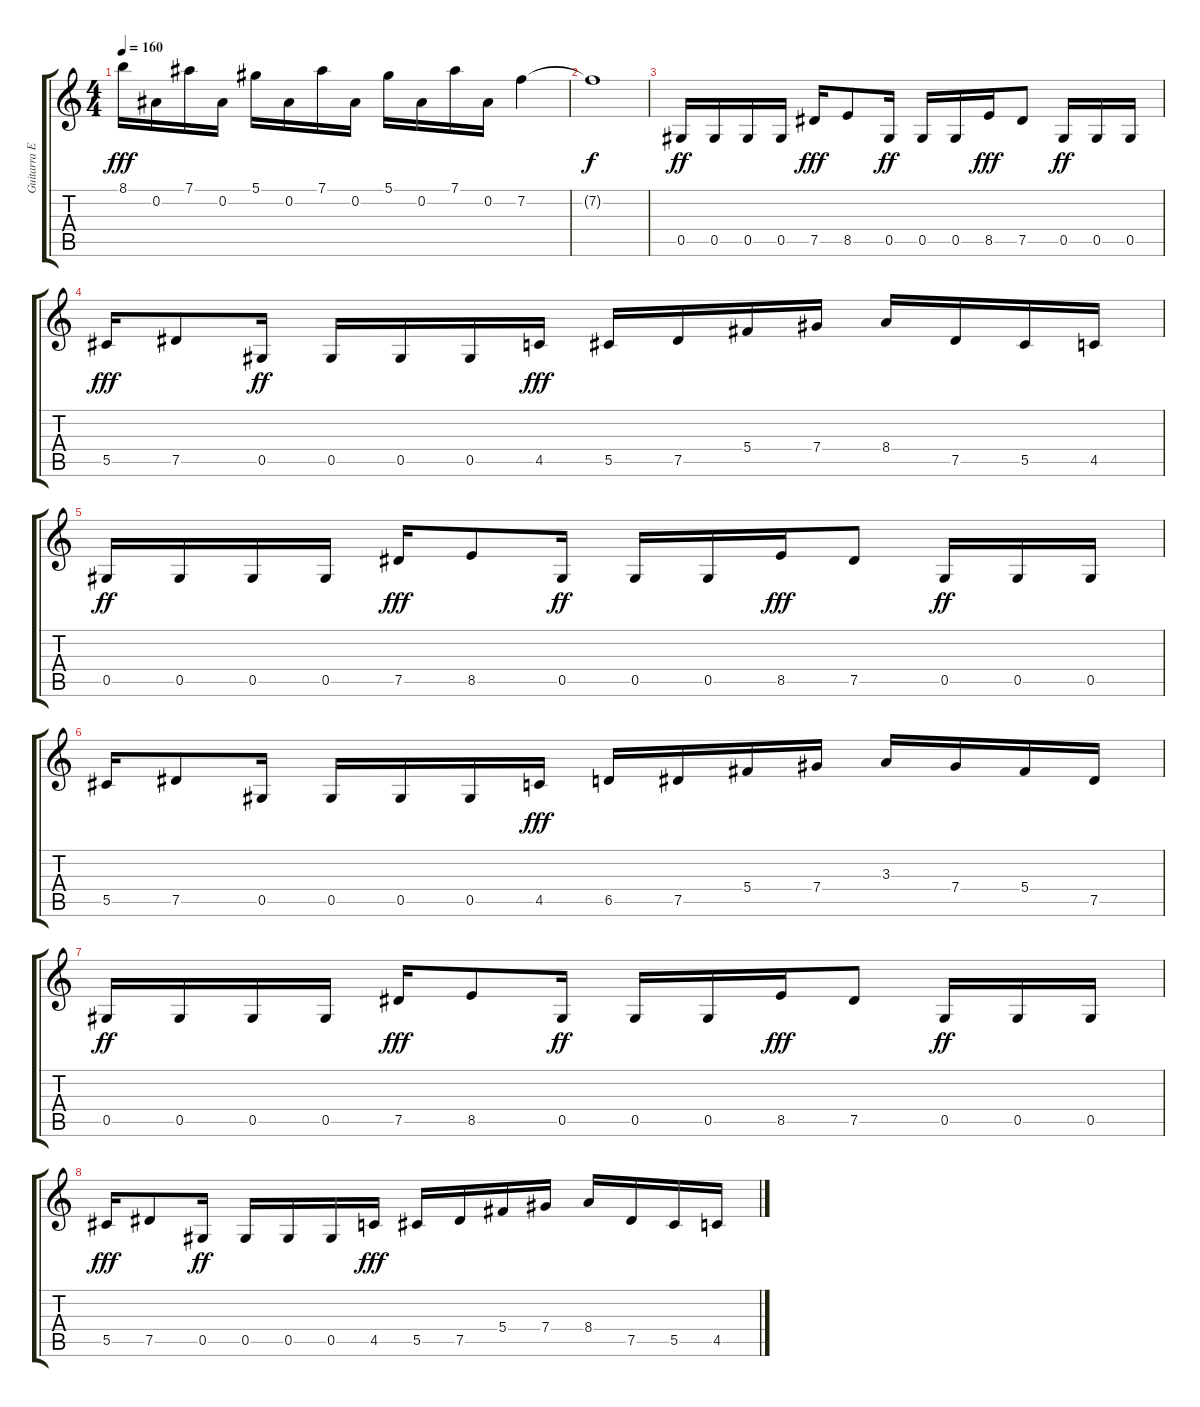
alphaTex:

\track ("Guitarra Eb solo" "Guitarra E") {instrument overdrivenguitar}
\staff {score tabs}
\tuning (Eb4 Bb3 Gb3 Db3 Ab2 Eb2) {hide}
\ts (4 4)
\tempo 160
\clef g2
\ks c
8.1.16{dy fff} 0.2.16 7.1.16 0.2.16 5.1.16 0.2.16 7.1.16 0.2.16 5.1.16 0.2.16 7.1.16 0.2.16 7.2.4 |
7.2{t}.1{dy f} |
0.5.16{dy ff volume 16 balance 11 instrument distortionguitar} 0.5.16 0.5.16 0.5.16 7.5.16{dy fff} 8.5.8 0.5.16{dy ff} 0.5.16 0.5.16 8.5.16{dy fff} 7.5.8 0.5.16{dy ff} 0.5.16 0.5.16 |
5.5.16{dy fff} 7.5.8 0.5.16{dy ff} 0.5.16 0.5.16 0.5.16 4.5.16{dy fff} 5.5.16 7.5.16 5.4.16 7.4.16 8.4.16 7.5.16 5.5.16 4.5.16 |
0.5.16{dy ff} 0.5.16 0.5.16 0.5.16 7.5.16{dy fff} 8.5.8 0.5.16{dy ff} 0.5.16 0.5.16 8.5.16{dy fff} 7.5.8 0.5.16{dy ff} 0.5.16 0.5.16 |
5.5.16 7.5.8 0.5.16 0.5.16 0.5.16 0.5.16 4.5.16{dy fff} 6.5.16 7.5.16 5.4.16 7.4.16 3.3.16 7.4.16 5.4.16 7.5.16 |
0.5.16{dy ff} 0.5.16 0.5.16 0.5.16 7.5.16{dy fff} 8.5.8 0.5.16{dy ff} 0.5.16 0.5.16 8.5.16{dy fff} 7.5.8 0.5.16{dy ff} 0.5.16 0.5.16 |
5.5.16{dy fff} 7.5.8 0.5.16{dy ff} 0.5.16 0.5.16 0.5.16 4.5.16{dy fff} 5.5.16 7.5.16 5.4.16 7.4.16 8.4.16 7.5.16 5.5.16 4.5.16
